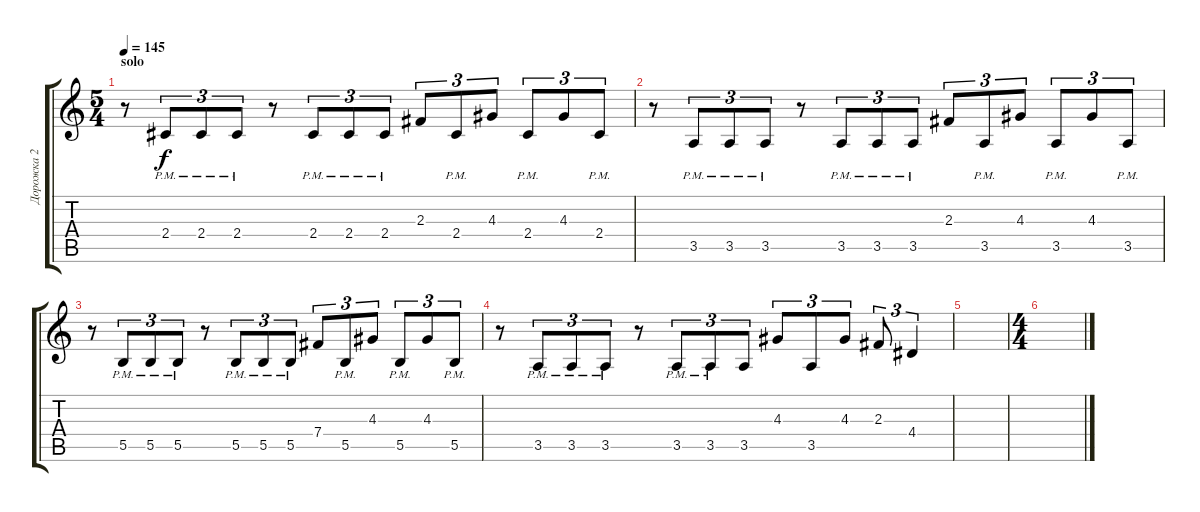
\track ("Дорожка 2" "Дорожка 2") {instrument distortionguitar}
\staff {score tabs}
\tuning (Db4 Ab3 E3 B2 Gb2 Db2) {hide}
\ts (5 4)
\section ("" "solo")
\tempo 145
\clef g2
\ks c
r.8{dy f} 2.4{pm}.8{tu (3 2)} 2.4{pm}.8{tu (3 2)} 2.4{pm}.8{tu (3 2)} r.8 2.4{pm}.8{tu (3 2)} 2.4{pm}.8{tu (3 2)} 2.4{pm}.8{tu (3 2)} 2.3.8{tu (3 2)} 2.4{pm}.8{tu (3 2)} 4.3.8{tu (3 2)} 2.4{pm}.8{tu (3 2)} 4.3.8{tu (3 2)} 2.4{pm}.8{tu (3 2)} |
r.8 3.5{pm}.8{tu (3 2)} 3.5{pm}.8{tu (3 2)} 3.5{pm}.8{tu (3 2)} r.8 3.5{pm}.8{tu (3 2)} 3.5{pm}.8{tu (3 2)} 3.5{pm}.8{tu (3 2)} 2.3.8{tu (3 2)} 3.5{pm}.8{tu (3 2)} 4.3.8{tu (3 2)} 3.5{pm}.8{tu (3 2)} 4.3.8{tu (3 2)} 3.5{pm}.8{tu (3 2)} |
r.8 5.5{pm}.8{tu (3 2)} 5.5{pm}.8{tu (3 2)} 5.5{pm}.8{tu (3 2)} r.8 5.5{pm}.8{tu (3 2)} 5.5{pm}.8{tu (3 2)} 5.5{pm}.8{tu (3 2)} 7.4.8{tu (3 2)} 5.5{pm}.8{tu (3 2)} 4.3.8{tu (3 2)} 5.5{pm}.8{tu (3 2)} 4.3.8{tu (3 2)} 5.5{pm}.8{tu (3 2)} |
r.8 3.5{pm}.8{tu (3 2)} 3.5{pm}.8{tu (3 2)} 3.5{pm}.8{tu (3 2)} r.8 3.5{pm}.8{tu (3 2)} 3.5{pm}.8{tu (3 2)} 3.5.8{tu (3 2)} 4.3.8{tu (3 2)} 3.5.8{tu (3 2)} 4.3.8{tu (3 2)} 2.3.8{tu (3 2)} 4.4.4{tu (3 2)} |
|
\ts (4 4)
